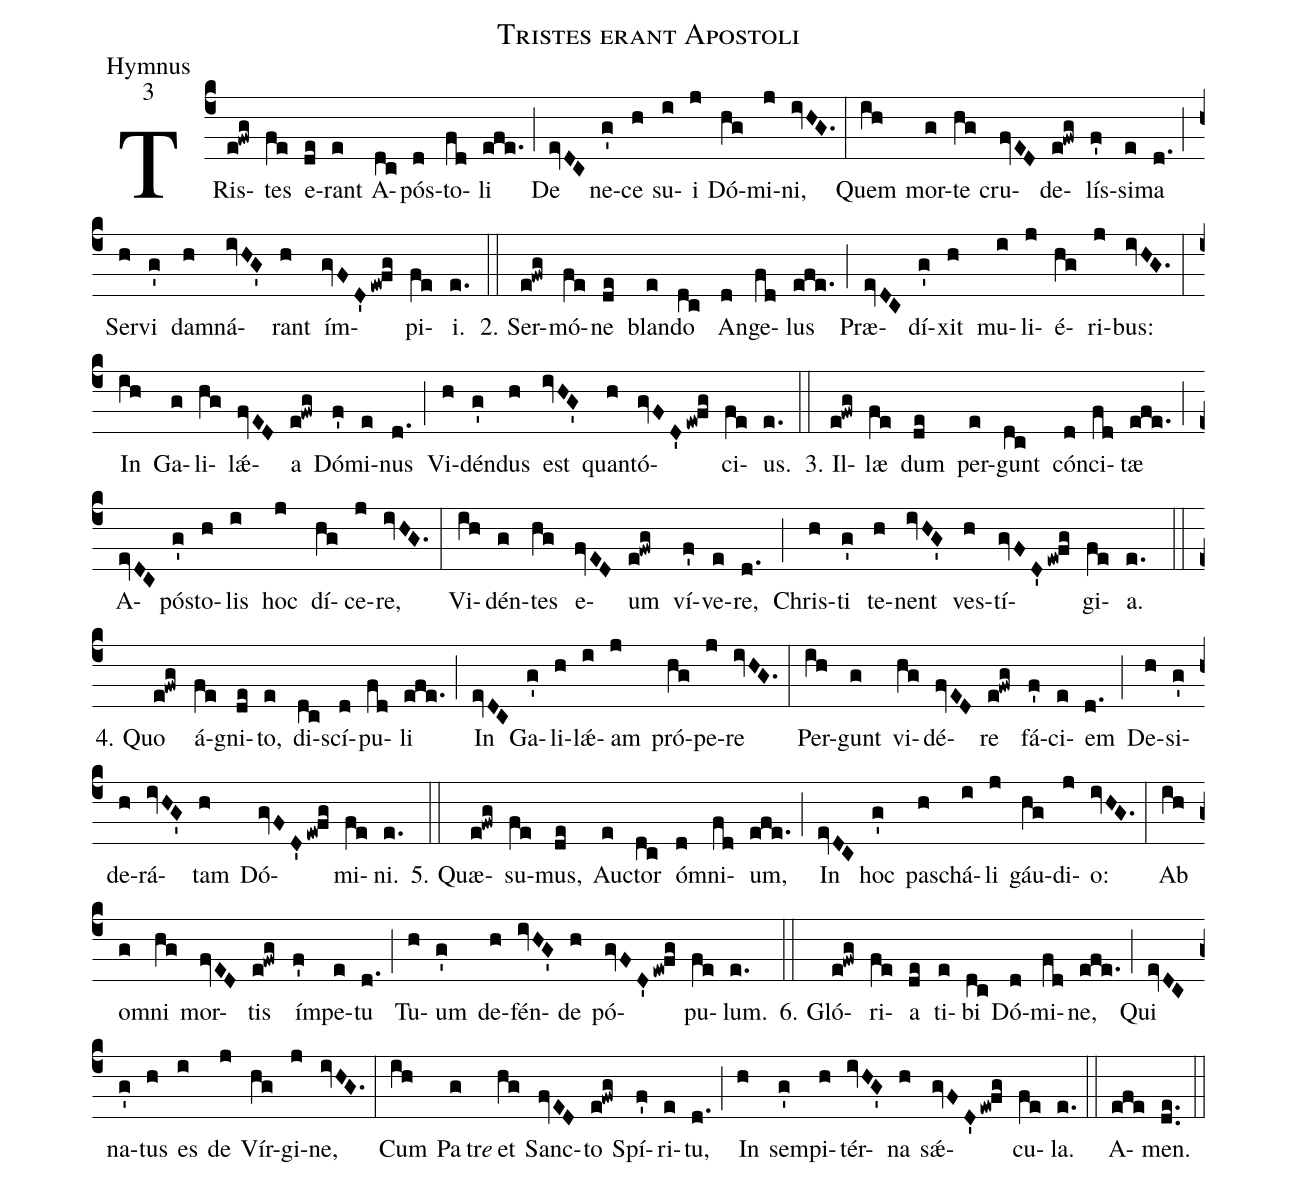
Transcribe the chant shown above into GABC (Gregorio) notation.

name:Tristes erant Apostoli;
office-part:Hymnus;
mode:3;
%%
(c4)TRis(e!fwg)tes(fe) e(de)rant(e) A(dc)pós(d)to(fd)li(efe.) (;)
De(evDC) ne(g')ce(h) su(i)i(j) Dó(hg)mi(j)ni,(ivHG.) (:)
Quem(ih) mor(g)te(hg) cru(fvED)de(e!fwg)lís(f')si(e)ma(d.) (;)
Ser(h)vi(g') dam(h)ná(ivHG')rant(h) ím(gvFD'ew!fg)pi(fe)i.(e.) (::)

2. Ser(e!fwg)mó(fe)ne(de) blan(e)do(dc) An(d)ge(fd)lus(efe.) (;)
Præ(evDC)dí(g')xit(h) mu(i)li(j)é(hg)ri(j)bus:(ivHG.) (:)
In(ih) Ga(g)li(hg)lǽ(fvED)a(e!fwg) Dó(f')mi(e)nus(d.) (;)
Vi(h)dén(g')dus(h) est(ivHG') quan(h)tó(gvFD'ew!fg)ci(fe)us.(e.) (::)

3. Il(e!fwg)læ(fe) dum(de) per(e)gunt(dc) cón(d)ci(fd)tæ(efe.) (;)
A(evDC)pós(g')to(h)lis(i) hoc(j) dí(hg)ce(j)re,(ivHG.) (:)
Vi(ih)dén(g)tes(hg) e(fvED)um(e!fwg) ví(f')ve(e)re,(d.) (;)
Chris(h)ti(g') te(h)nent(ivHG') ves(h)tí(gvFD'ew!fg)gi(fe)a.(e.) (::)

4. Quo(e!fwg) á(fe)gni(de)to,(e) di(dc)scí(d)pu(fd)li(efe.) (;)
In(evDC) Ga(g')li(h)lǽ(i)am(j) pró(hg)pe(j)re(ivHG.) (:)
Per(ih)gunt(g) vi(hg)dé(fvED)re(e!fwg) fá(f')ci(e)em(d.) (;)
De(h)si(g')de(h)rá(ivHG')tam(h) Dó(gvFD'ew!fg)mi(fe)ni.(e.) (::)

5. Quæ(e!fwg)su(fe)mus,(de) Auc(e)tor(dc) óm(d)ni(fd)um,(efe.) (;)
In(evDC) hoc(g') pas(h)chá(i)li(j) gáu(hg)di(j)o:(ivHG.) (:)
Ab(ih) om(g)ni(hg) mor(fvED)tis(e!fwg) ím(f')pe(e)tu(d.) (;)
Tu(h)um(g') de(h)fén(ivHG')de(h) pó(gvFD'ew!fg)pu(fe)lum.(e.) (::)

6. Gló(e!fwg)ri(fe)a(de) ti(e)bi(dc) Dó(d)mi(fd)ne,(efe.) (;)
Qui(evDC) na(g')tus(h) es(i) de(j) Vír(hg)gi(j)ne,(ivHG.) (:)
Cum(ih) Pa(g)tr<i>e</i>() et(hg) Sanc(fvED)to(e!fwg) Spí(f')ri(e)tu,(d.) (;)
In(h) sem(g')pi(h)tér(ivHG')na(h) sǽ(gvFD'ew!fg)cu(fe)la.(e.) (::)
A(efe)men.(de..) (::)
